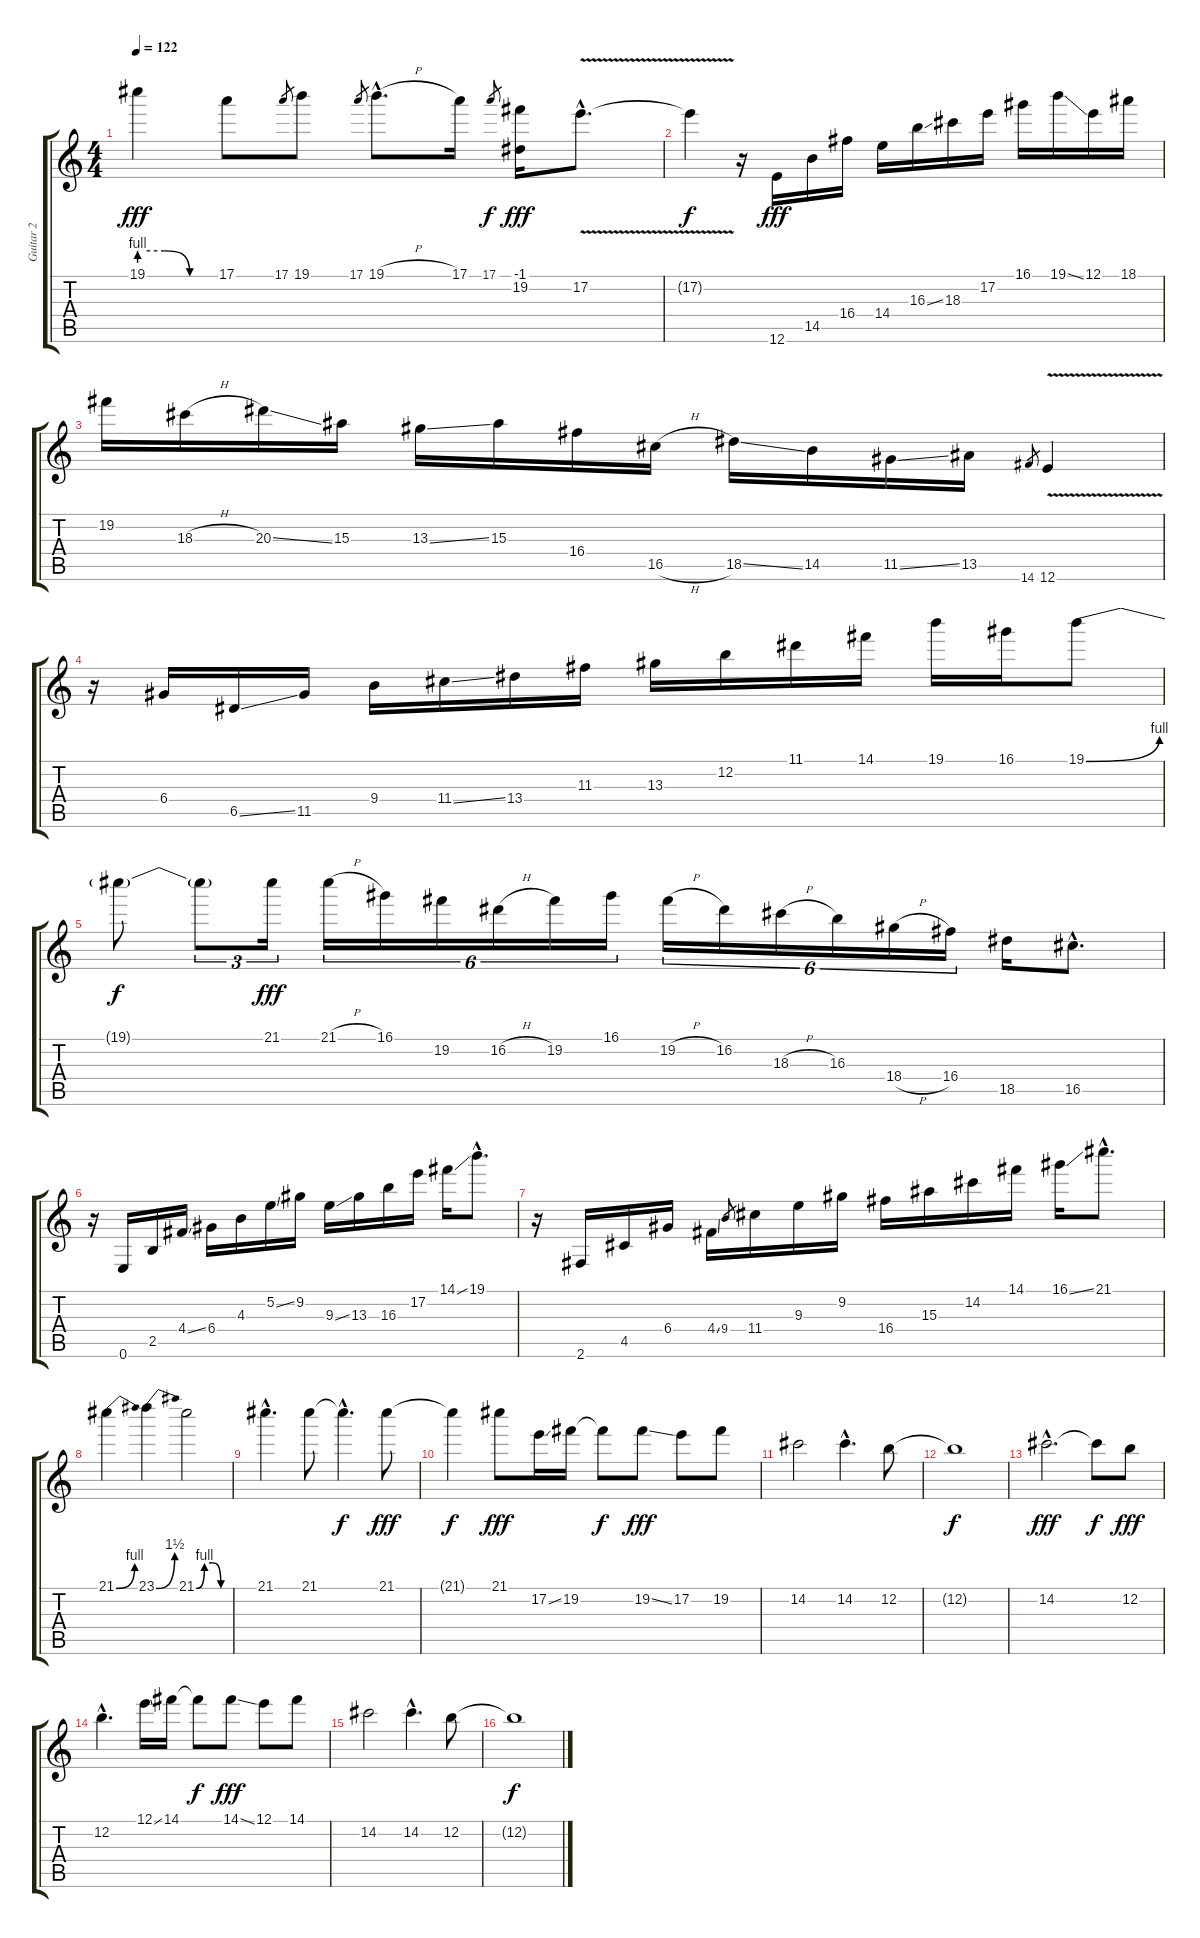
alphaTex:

\track ("Guitar 2" "Guitar 2") {instrument distortionguitar}
\staff {score tabs}
\tuning (E4 B3 G3 D3 A2 E2) {hide}
\ts (4 4)
\tempo 122
\clef g2
\ks c
19.1{be (custom 0 4 20 4 40 0 60 0)}.4{dy fff} 17.1.8 17.1.8{gr} 19.1.8 17.1.8{gr} 19.1{h hac}.8{d} 17.1.16 17.1.8{gr dy f} (-1.1 19.2).16{dy fff} 17.2{v hac}.8{d} |
17.2{t}.4{dy f} r.16 12.6.16{dy fff} 14.5.16 16.4.16 14.4.16 16.3{ss}.16 18.3.16 17.2.16 16.1.16 19.1{ss}.16 12.1.16 18.1.16 |
19.2.16 18.3{h}.16 20.3{ss}.16 15.3.16 13.3{ss}.16 15.3.16 16.4.16 16.5{h}.16 18.5{ss}.16 14.5.16 11.5{ss}.16 13.5.16 14.6.8{gr} 12.6{v}.4 |
r.16 6.4.16 6.5{ss}.16 11.5.16 9.4.16 11.4{ss}.16 13.4.16 11.3.16 13.3.16 12.2.16 11.1.16 14.1.16 19.1.16 16.1.16 19.1{be (bend 0 0 60 4)}.8 |
19.1{t}.8{dy f} 19.1{t}.8{tu (3 2)} 21.1.16{tu (3 2) dy fff} 21.1{h}.16{tu (6 4)} 16.1.16{tu (6 4)} 19.2.16{tu (6 4)} 16.2{h}.16{tu (6 4)} 19.2.16{tu (6 4)} 16.1.16{tu (6 4)} 19.2{h}.16{tu (6 4)} 16.2.16{tu (6 4)} 18.3{h}.16{tu (6 4)} 16.3.16{tu (6 4)} 18.4{h}.16{tu (6 4)} 16.4.16{tu (6 4)} 18.5.16 16.5{hac}.8{d} |
r.16 0.6.16 2.5.16 4.4{ss}.16 6.4.16 4.3.16 5.2{ss}.16 9.2.16 9.3{ss}.16 13.3.16 16.3.16 17.2.16 14.1{ss}.16 19.1{hac}.8{d} |
r.16 2.6.16 4.5.16 6.4.16 4.4{ss}.16 9.4.8{gr} 11.4.16 9.3.16 9.2.16 16.4.16 15.3.16 14.2.16 14.1.16 16.1{ss}.16 21.1{hac}.8{d} |
21.1{be (bend 0 0 60 4)}.4 23.1{be (bend 0 0 60 6)}.4 21.1{be (custom 0 0 15 4 30 4 45 0 60 0)}.2 |
21.1{hac}.4{d} 21.1.8 21.1{hac t}.4{d dy f} 21.1.8{dy fff} |
21.1{t}.4{dy f} 21.1.8{dy fff} 17.2{ss}.16 19.2.16 19.2{t}.8{dy f} 19.2{ss}.8{dy fff} 17.2.8 19.2.8 |
14.2.2 14.2{hac}.4{d} 12.2.8 |
12.2{t}.1{dy f} |
14.2{hac}.2{d dy fff} 14.2{t}.8{dy f} 12.2.8{dy fff} |
12.2{hac}.4{d} 12.1{ss}.16 14.1.16 14.1{t}.8{dy f} 14.1{ss}.8{dy fff} 12.1.8 14.1.8 |
14.2.2 14.2{hac}.4{d} 12.2.8 |
12.2{t}.1{dy f}
